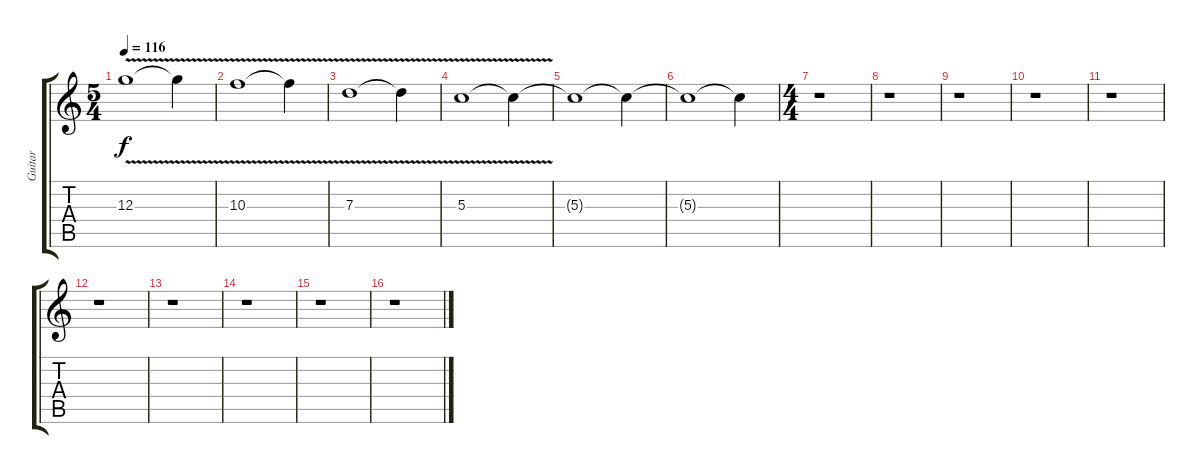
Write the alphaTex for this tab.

\track ("Guitar" "Guitar") {instrument overdrivenguitar}
\staff {score tabs}
\tuning (E4 B3 G3 D3 A2 E2) {hide}
\ts (5 4)
\tempo 116
\clef g2
\ks c
12.3{v}.1{dy f} 12.3{t}.4 |
10.3{v}.1 10.3{t}.4 |
7.3{v}.1 7.3{t}.4 |
5.3{v}.1 5.3{t}.4 |
5.3{t}.1 5.3{t}.4 |
5.3{t}.1 5.3{t}.4 |
\ts (4 4)
r.1 |
r.1 |
r.1 |
r.1 |
r.1 |
r.1 |
r.1 |
r.1 |
r.1 |
r.1
